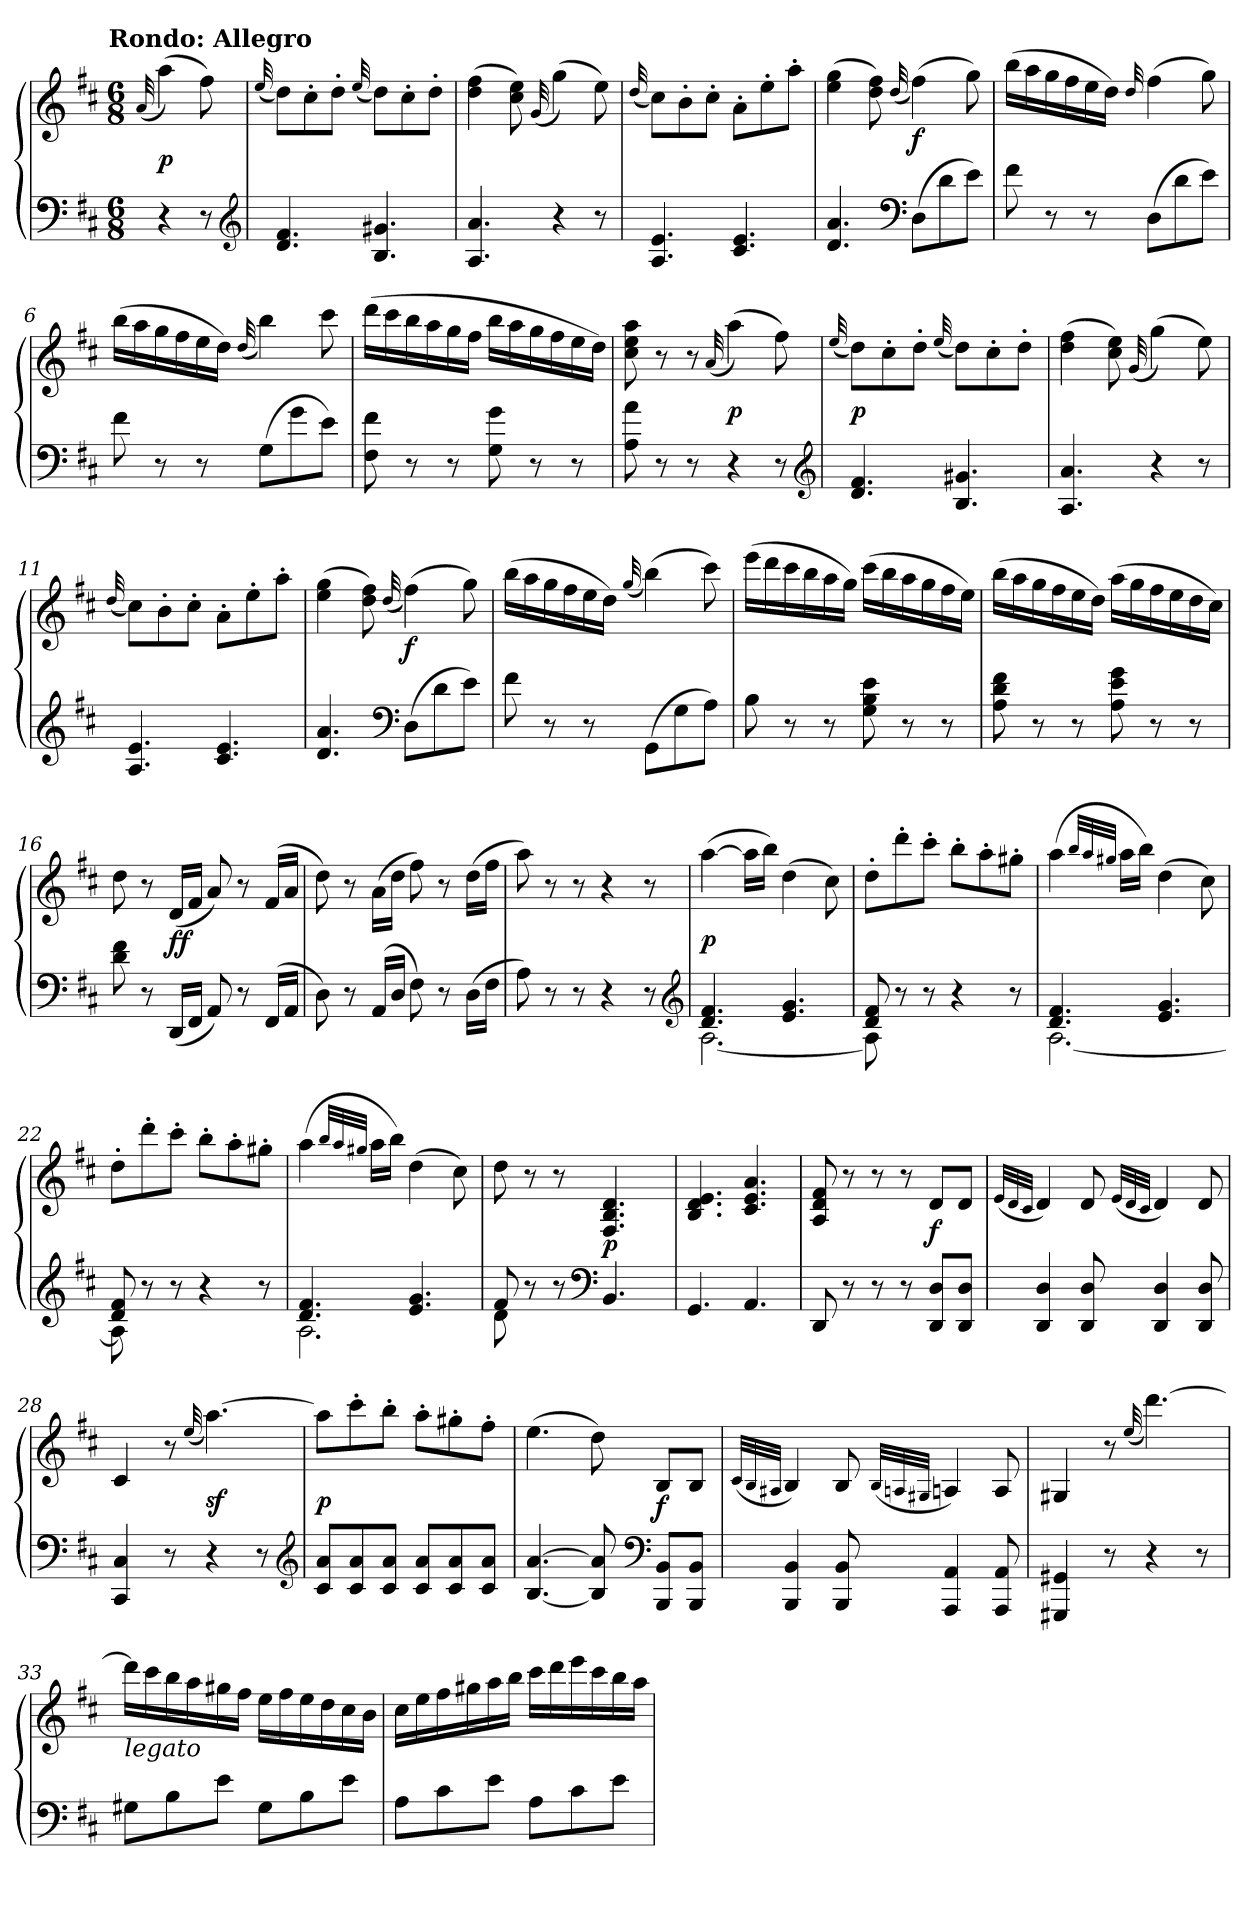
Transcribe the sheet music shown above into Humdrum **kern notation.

**kern	**kern	**dynam
*part1	*part1	*part1
*staff2	*staff1	*staff1/2
*clefF4	*clefG2	*
*k[f#c#]	*k[f#c#]	*
*D:	*D:	*
!!LO:TX:omd:t=Rondo&colon; Allegro
*M6/8	*M6/8	*
*MM120	*MM120	*
=	=	=
.	(>32qqa/	.
4r	(4aa)	p
8r	8ff#)	.
*clefG2	*	*
=1	=1	=1
.	(32qqee/	.
4.d 4.f#	8ddL)	.
.	8cc#'	.
.	8dd'J	.
.	(32qqee/	.
4.B 4.g#X	8ddL)	.
.	8cc#'	.
.	8dd'J	.
=2	=2	=2
4.A 4.a	(4dd 4ff#	.
.	8cc# 8ee)	.
.	(>32qqg	.
4r	(4gg)	.
8r	8ee)	.
=3	=3	=3
.	(32qqdd/	.
4.A 4.e	8cc#L)	.
.	8b'	.
.	8cc#'J	.
4.c# 4.e	8a'L	.
.	8ee'	.
.	8aa'J	.
=4	=4	=4
4.d 4.a	(4ee 4gg	.
.	8dd 8ff#)	.
*clefF4	*	*
.	(32qqdd/	.
(8DL	(4ff#)	f
8d	.	.
8eJ)	8gg)	.
=5	=5	=5
8f#	(16bbLL	.
.	16aa	.
8r	16gg	.
.	16ff#	.
8r	16ee	.
.	16ddJJ)	.
.	32qqdd/	.
(8DL	(4ff#	.
8d	.	.
8eJ)	8gg)	.
=6	=6	=6
8f#	(16bbLL	.
.	16aa	.
8r	16gg	.
.	16ff#	.
8r	16ee	.
.	16ddJJ)	.
.	(>32qqdd/	.
(8GL	4bb)	.
8g	.	.
8eJ)	8ccc#	.
=7	=7	=7
8F# 8f#	(16dddLL	.
.	16ccc#	.
8r	16bb	.
.	16aa	.
8r	16gg	.
.	16ff#JJ	.
8G 8g	16bbLL	.
.	16aa	.
8r	16gg	.
.	16ff#	.
8r	16ee	.
.	16ddJJ)	.
=8	=8	=8
8A 8a	8cc# 8ee 8aa	.
8r	8r	.
8r	8r	.
.	(>32qqa/	.
4r	(4aa)	p
8r	8ff#)	.
*clefG2	*	*
=9	=9	=9
.	(32qqee/	.
4.d 4.f#	8ddL)	p
.	8cc#'	.
.	8dd'J	.
.	(32qqee/	.
4.B 4.g#X	8ddL)	.
.	8cc#'	.
.	8dd'J	.
=10	=10	=10
4.A 4.a	(4dd 4ff#	.
.	8cc# 8ee)	.
.	(>32qqg/	.
4r	(4gg)	.
8r	8ee)	.
=11	=11	=11
.	(32qqdd/	.
4.A 4.e	8cc#L)	.
.	8b'	.
.	8cc#'J	.
4.c# 4.e	8a'L	.
.	8ee'	.
.	8aa'J	.
=12	=12	=12
4.d 4.a	(4ee 4gg	.
.	8dd 8ff#)	.
*clefF4	*	*
.	(32qqdd/	.
(8DL	(4ff#)	f
8d	.	.
8eJ)	8gg)	.
=13	=13	=13
8f#	(16bbLL	.
.	16aa	.
8r	16gg	.
.	16ff#	.
8r	16ee	.
.	16ddJJ)	.
.	(32qqgg/	.
(8GGL	(4bb)	.
8G	.	.
8AJ)	8ccc#)	.
=14	=14	=14
8B	(16eeeLL	.
.	16ddd	.
8r	16ccc#	.
.	16bb	.
8r	16aa	.
.	16ggJJ)	.
8G 8B 8e	(16ccc#LL	.
.	16bb	.
8r	16aa	.
.	16gg	.
8r	16ff#	.
.	16eeJJ)	.
=15	=15	=15
8A 8d 8f#	(16bbLL	.
.	16aa	.
8r	16gg	.
.	16ff#	.
8r	16ee	.
.	16ddJJ)	.
8A 8e 8g	(16aaLL	.
.	16gg	.
8r	16ff#	.
.	16ee	.
8r	16dd	.
.	16cc#JJ)	.
=16	=16	=16
8d 8f#	8dd	.
8r	8r	.
(16DDLL	(16dLL	ff
16FF#JJ	16f#JJ	.
8AA)	8a)	.
8r	8r	.
(16FF#LL	(16f#LL	.
16AAJJ	16aJJ	.
=17	=17	=17
8D)	8dd)	.
8r	8r	.
(16AALL	(16aLL	.
16DJJ	16ddJJ	.
8F#)	8ff#)	.
8r	8r	.
(16DLL	(16ddLL	.
16F#JJ	16ff#JJ	.
=18	=18	=18
8A)	8aa)	.
8r	8r	.
8r	8r	.
4r	4r	.
8r	8r	.
*clefG2	*	*
=19	=19	=19
*^	*	*
4.d 4.f#	[2.A	([4aa	p
.	.	16aaLL]	.
.	.	16bbJJ)	.
4.e 4.g	.	(4dd	.
.	.	8cc#)	.
=20	=20	=20	=20
8d 8f#	8A]	8dd'L	.
8r	8ryy	8ddd'	.
8r	2ryy	8ccc#'J	.
4r	.	8bb'L	.
.	.	8aa'	.
8r	.	8gg#X'J	.
=21	=21	=21	=21
4.d 4.f#	[2.A	(4aa	.
.	.	32qbb/LLL	.
.	.	32qaa/	.
.	.	32qgg#X/JJJ	.
.	.	16aaLL	.
.	.	16bbJJ)	.
4.e 4.g	.	(4dd	.
.	.	8cc#)	.
=22	=22	=22	=22
8d 8f#	8A]	8dd'L	.
8r	8ryy	8ddd'	.
8r	2ryy	8ccc#'J	.
4r	.	8bb'L	.
.	.	8aa'	.
8r	.	8gg#X'J	.
=23	=23	=23	=23
4.d 4.f#	2.A	(4aa	.
.	.	32qbb/LLL	.
.	.	32qaa/	.
.	.	32qgg#X/JJJ	.
.	.	16aaLL	.
.	.	16bbJJ)	.
4.e 4.g	.	(4dd	.
.	.	8cc#)	.
=24	=24	=24	=24
8f#	8d	8dd	.
8r	2ryy	8r	.
8r	.	8r	.
*clefF4	*	*	*
4.BB	.	4.F# 4.B 4.d	p
.	8ryy	.	.
*v	*v	*	*
=25	=25	=25
4.GG	4.B 4.d 4.e	.
4.AA	4.c# 4.e 4.a	.
=26	=26	=26
8DD	8A 8d 8f#	.
8r	8r	.
8r	8r	.
8r	8r	.
8DD 8DL	8dL	f
8DD 8DJ	8dJ	.
=27	=27	=27
.	(32qeLLL	.
.	32qd	.
.	32qc#JJJ	.
4DD 4D	4d)	.
8DD 8D	8d	.
.	(32qeLLL	.
.	32qd	.
.	32qc#JJJ	.
4DD 4D	4d)	.
8DD 8D	8d	.
=28	=28	=28
4CC# 4C#	4c#	.
8r	8r	.
.	(>32qqee/	.
4r	[4.aa)	sf
8r	.	.
*clefG2	*	*
=29	=29	=29
8c# 8aL	8aaL]	p
8c# 8a	8ccc#'	.
8c# 8aJ	8bb'J	.
8c# 8aL	8aa'L	.
8c# 8a	8gg#X'	.
8c# 8aJ	8ff#'J	.
=30	=30	=30
[4.B [4.a	(4.ee	.
8B] 8a]	8dd)	.
*clefF4	*	*
8BBB 8BBL	8BL	f
8BBB 8BBJ	8BJ	.
=31	=31	=31
.	(32qc#LLL	.
.	32qB	.
.	32qA#XJJJ	.
4BBB 4BB	4B)	.
8BBB 8BB	8B	.
.	(32qBLLL	.
.	32qAn	.
.	32qG#XJJJ	.
4AAA 4AA	4An)	.
8AAA 8AA	8A	.
=32	=32	=32
4GGG#X 4GG#X	4G#X	.
8r	8r	.
.	(>32qqee/	.
4r	[4.ddd)	.
8r	.	.
=33	=33	=33
!	!LO:TX:b:i:t=legato	!
8G#XL	16dddLL]	.
.	16ccc#	.
8B	16bb	.
.	16aa	.
8eJ	16gg#X	.
.	16ff#JJ	.
8G#L	16eeLL	.
.	16ff#	.
8B	16ee	.
.	16dd	.
8eJ	16cc#	.
.	16bJJ	.
=34	=34	=34
8AL	16cc#LL	.
.	16ee	.
8c#	16ff#	.
.	16gg#X	.
8eJ	16aa	.
.	16bbJJ	.
8AL	16ccc#LL	.
.	16ddd	.
8c#	16eee	.
.	16ccc#	.
8eJ	16bb	.
.	16aaJJ	.
=	=	=
*-	*-	*-
